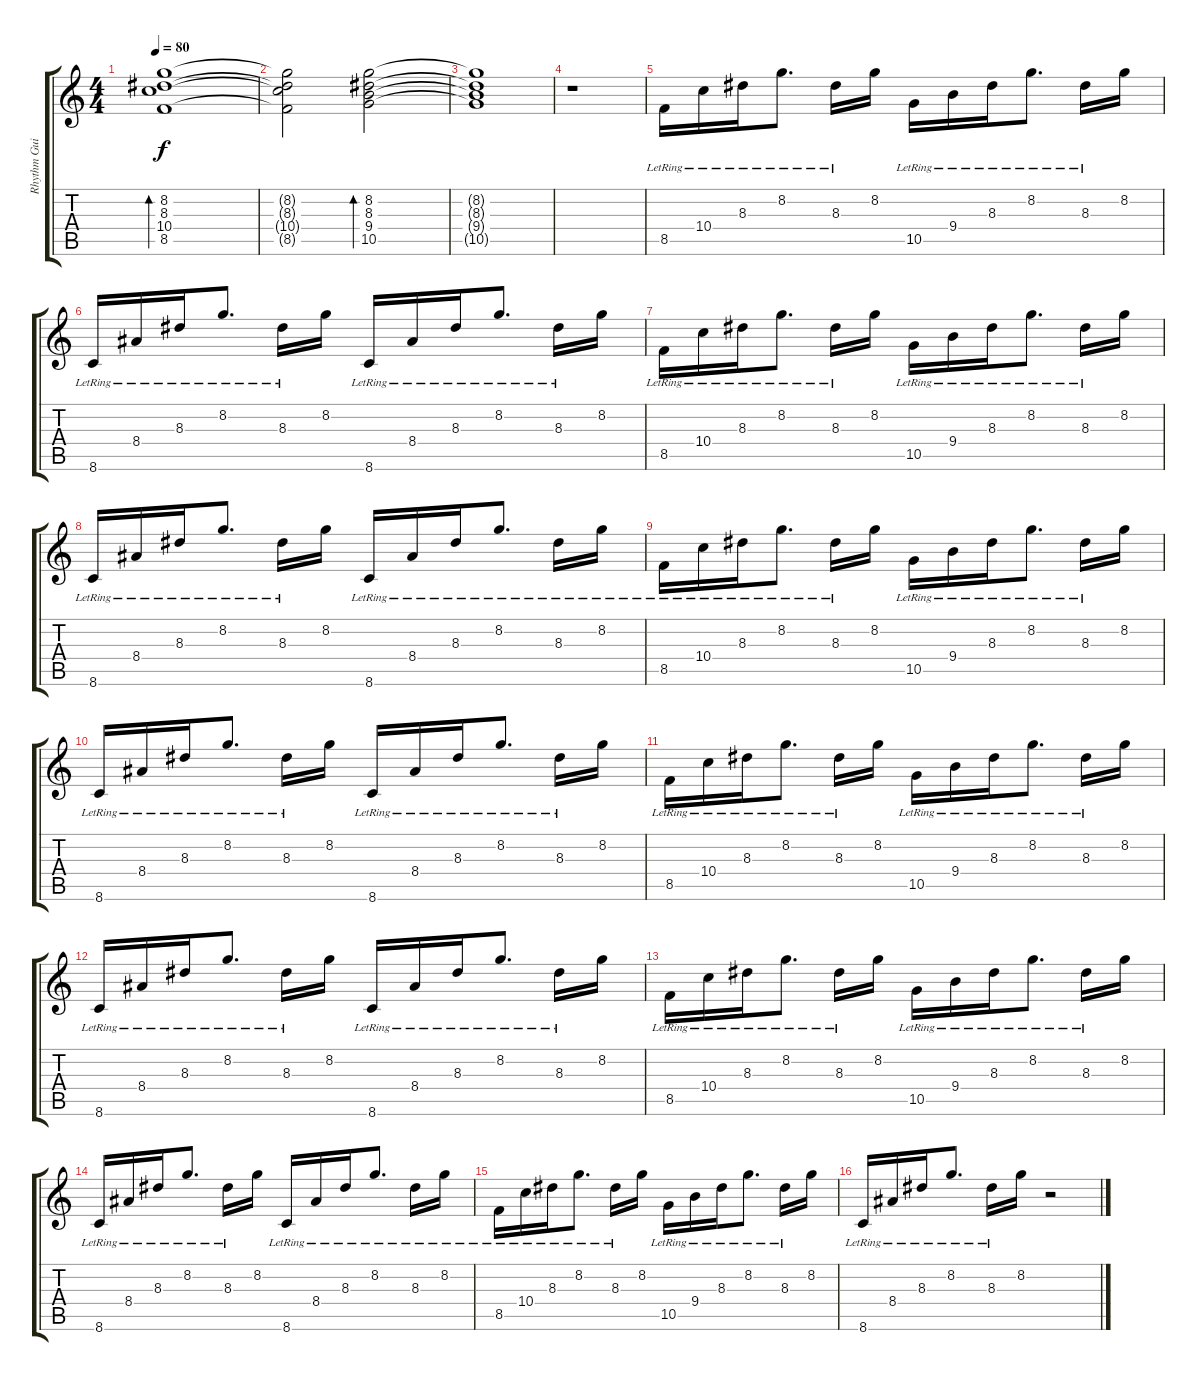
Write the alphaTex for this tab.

\track ("Rhythm Guitar" "Rhythm Gui") {instrument electricguitarjazz}
\staff {score tabs}
\tuning (E4 B3 G3 D3 A2 E2) {hide}
\ts (4 4)
\tempo 80
\clef g2
\ks c
(8.2 8.3 10.4 8.5).1{bd 240 dy f instrument electricguitarjazz} |
(8.2{t} 8.3{t} 10.4{t} 8.5{t}).2 (8.2 8.3 9.4 10.5).2{bd 240} |
(8.2{t} 8.3{t} 9.4{t} 10.5{t}).1 |
r.1 |
8.5{lr}.16 10.4{lr}.16 8.3{lr}.16 8.2{lr}.8{d} 8.3{lr}.16 8.2.16 10.5{lr}.16 9.4{lr}.16 8.3{lr}.16 8.2{lr}.8{d} 8.3{lr}.16 8.2.16 |
8.6{lr}.16 8.4{lr}.16 8.3{lr}.16 8.2{lr}.8{d} 8.3{lr}.16 8.2.16 8.6{lr}.16 8.4{lr}.16 8.3{lr}.16 8.2{lr}.8{d} 8.3{lr}.16 8.2.16 |
8.5{lr}.16 10.4{lr}.16 8.3{lr}.16 8.2{lr}.8{d} 8.3{lr}.16 8.2.16 10.5{lr}.16 9.4{lr}.16 8.3{lr}.16 8.2{lr}.8{d} 8.3{lr}.16 8.2.16 |
8.6{lr}.16 8.4{lr}.16 8.3{lr}.16 8.2{lr}.8{d} 8.3{lr}.16 8.2.16 8.6{lr}.16 8.4{lr}.16 8.3{lr}.16 8.2{lr}.8{d} 8.3{lr}.16 8.2{lr}.16 |
8.5{lr}.16 10.4{lr}.16 8.3{lr}.16 8.2{lr}.8{d} 8.3{lr}.16 8.2.16 10.5{lr}.16 9.4{lr}.16 8.3{lr}.16 8.2{lr}.8{d} 8.3{lr}.16 8.2.16 |
8.6{lr}.16 8.4{lr}.16 8.3{lr}.16 8.2{lr}.8{d} 8.3{lr}.16 8.2.16 8.6{lr}.16 8.4{lr}.16 8.3{lr}.16 8.2{lr}.8{d} 8.3{lr}.16 8.2.16 |
8.5{lr}.16 10.4{lr}.16 8.3{lr}.16 8.2{lr}.8{d} 8.3{lr}.16 8.2.16 10.5{lr}.16 9.4{lr}.16 8.3{lr}.16 8.2{lr}.8{d} 8.3{lr}.16 8.2.16 |
8.6{lr}.16 8.4{lr}.16 8.3{lr}.16 8.2{lr}.8{d} 8.3{lr}.16 8.2.16 8.6{lr}.16 8.4{lr}.16 8.3{lr}.16 8.2{lr}.8{d} 8.3{lr}.16 8.2.16 |
8.5{lr}.16{volume 10} 10.4{lr}.16 8.3{lr}.16 8.2{lr}.8{d} 8.3{lr}.16 8.2.16 10.5{lr}.16 9.4{lr}.16 8.3{lr}.16 8.2{lr}.8{d} 8.3{lr}.16 8.2.16 |
8.6{lr}.16 8.4{lr}.16 8.3{lr}.16 8.2{lr}.8{d} 8.3{lr}.16 8.2.16 8.6{lr}.16 8.4{lr}.16 8.3{lr}.16 8.2{lr}.8{d} 8.3{lr}.16 8.2{lr}.16 |
8.5{lr}.16 10.4{lr}.16 8.3{lr}.16 8.2{lr}.8{d} 8.3{lr}.16 8.2.16 10.5{lr}.16 9.4{lr}.16 8.3{lr}.16 8.2{lr}.8{d} 8.3{lr}.16 8.2.16 |
8.6{lr}.16 8.4{lr}.16 8.3{lr}.16 8.2{lr}.8{d} 8.3{lr}.16 8.2.16 r.2
